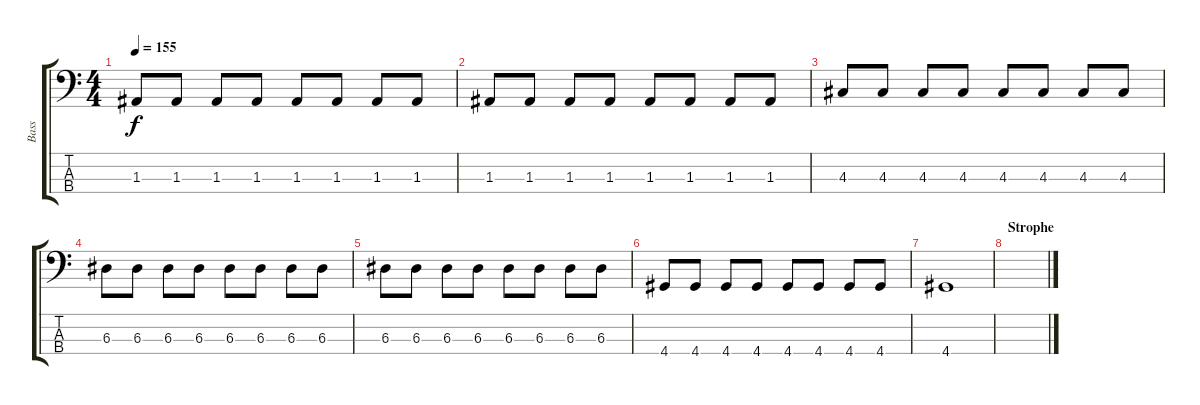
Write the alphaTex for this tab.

\track ("Bass" "Bass") {instrument electricbassfinger}
\staff {score tabs}
\tuning (G2 D2 A1 E1) {hide}
\ts (4 4)
\tempo 155
\clef f4
\ks c
1.3.8{dy f} 1.3.8 1.3.8 1.3.8 1.3.8 1.3.8 1.3.8 1.3.8 |
1.3.8 1.3.8 1.3.8 1.3.8 1.3.8 1.3.8 1.3.8 1.3.8 |
4.3.8 4.3.8 4.3.8 4.3.8 4.3.8 4.3.8 4.3.8 4.3.8 |
6.3.8 6.3.8 6.3.8 6.3.8 6.3.8 6.3.8 6.3.8 6.3.8 |
6.3.8 6.3.8 6.3.8 6.3.8 6.3.8 6.3.8 6.3.8 6.3.8 |
4.4.8 4.4.8 4.4.8 4.4.8 4.4.8 4.4.8 4.4.8 4.4.8 |
4.4.1 |
\section ("" "Strophe")
